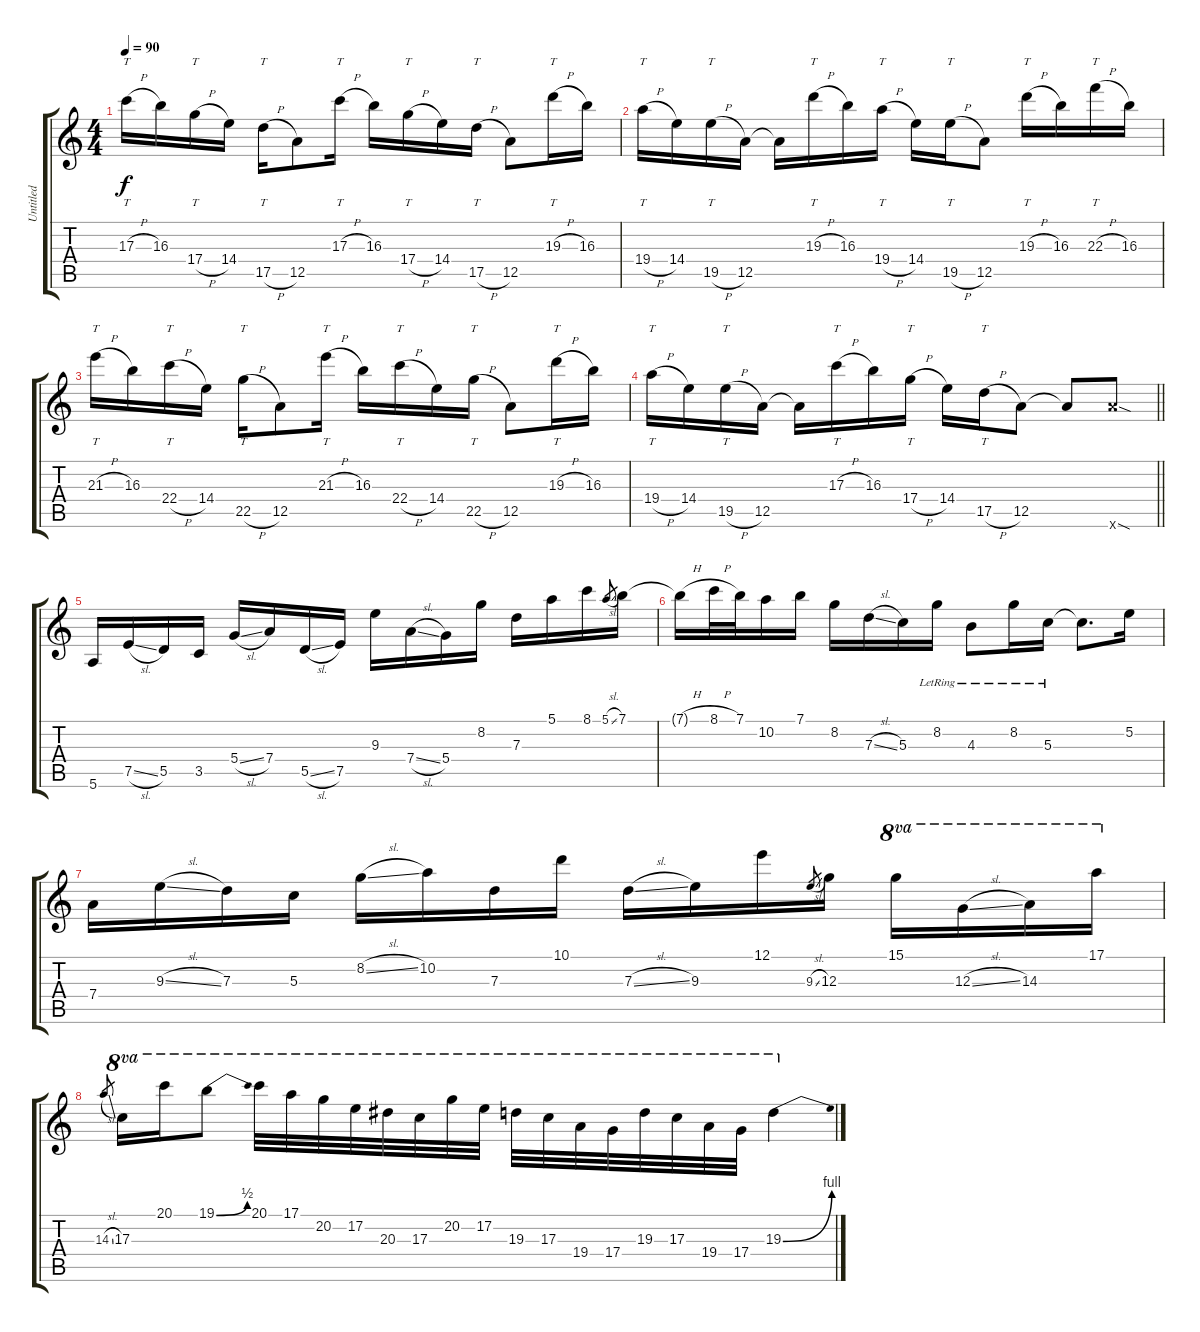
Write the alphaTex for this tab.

\track ("Untitled" "Untitled") {instrument overdrivenguitar}
\staff {score tabs}
\tuning (E4 B3 G3 D3 A2 E2) {hide}
\ts (4 4)
\tempo 90
\clef g2
\ks c
17.3{h}.16{tt dy f instrument overdrivenguitar} 16.3.16 17.4{h}.16{tt} 14.4.16 17.5{h}.16{tt} 12.5.8 17.3{h}.16{tt} 16.3.16 17.4{h}.16{tt} 14.4.16 17.5{h}.16{tt} 12.5.8 19.3{h}.16{tt} 16.3.16 |
19.4{h}.16{tt} 14.4.16 19.5{h}.16{tt} 12.5.16 12.5{t}.16 19.3{h}.16{tt} 16.3.16 19.4{h}.16{tt} 14.4.16 19.5{h}.16{tt} 12.5.8 19.3{h}.16{tt} 16.3.16 22.3{h}.16{tt} 16.3.16 |
21.3{h}.16{tt} 16.3.16 22.4{h}.16{tt} 14.4.16 22.5{h}.16{tt} 12.5.8 21.3{h}.16{tt} 16.3.16 22.4{h}.16{tt} 14.4.16 22.5{h}.16{tt} 12.5.8 19.3{h}.16{tt} 16.3.16 |
\barLineRight lightlight
19.4{h}.16{tt} 14.4.16 19.5{h}.16{tt} 12.5.16 12.5{t}.16 17.3{h}.16{tt} 16.3.16 17.4{h}.16{tt} 14.4.16 17.5{h}.16{tt} 12.5.8 12.5{t}.8 17.6{sod x}.8 |
5.6.16 7.5{sl}.16 5.5.16 3.5.16 5.4{sl}.16 7.4.16 5.5{sl}.16 7.5.16 9.3.16 7.4{sl}.16 5.4.16 8.2.16 7.3.16 5.1.16 8.1.16 5.1{sl}.8{gr} 7.1.16 |
7.1{h t}.16 8.1{h}.32 7.1.32 10.2.16 7.1.16 8.2.16 7.3{sl}.16 5.3.16 8.2{lr}.16 4.3{lr}.8 8.2{lr}.16 5.3{lr}.16 5.3{t}.8{d} 5.2.16 |
7.4.16 9.3{sl}.16 7.3.16 5.3.16 8.2{sl}.16 10.2.16 7.3.16 10.1.16 7.3{sl}.16 9.3.16 12.1.16 9.3{sl}.8{gr} 12.3.16 15.1.16{ot 8va} 12.3{sl}.16{ot 8va} 14.3.16{ot 8va} 17.1.16{ot 8va} |
14.3{sl}.8{gr} 17.3.16{ot 8va} 20.1.16{ot 8va} 19.1{be (bend 0 0 60 2)}.8{ot 8va} 20.1.32{ot 8va} 17.1.32{ot 8va} 20.2.32{ot 8va} 17.2.32{ot 8va} 20.3.32{ot 8va} 17.3.32{ot 8va} 20.2.32{ot 8va} 17.2.32{ot 8va} 19.3.32{ot 8va} 17.3.32{ot 8va} 19.4.32{ot 8va} 17.4.32{ot 8va} 19.3.32{ot 8va} 17.3.32{ot 8va} 19.4.32{ot 8va} 17.4.32{ot 8va} 19.3{be (bend 0 0 60 4)}.4{ot 8va}
